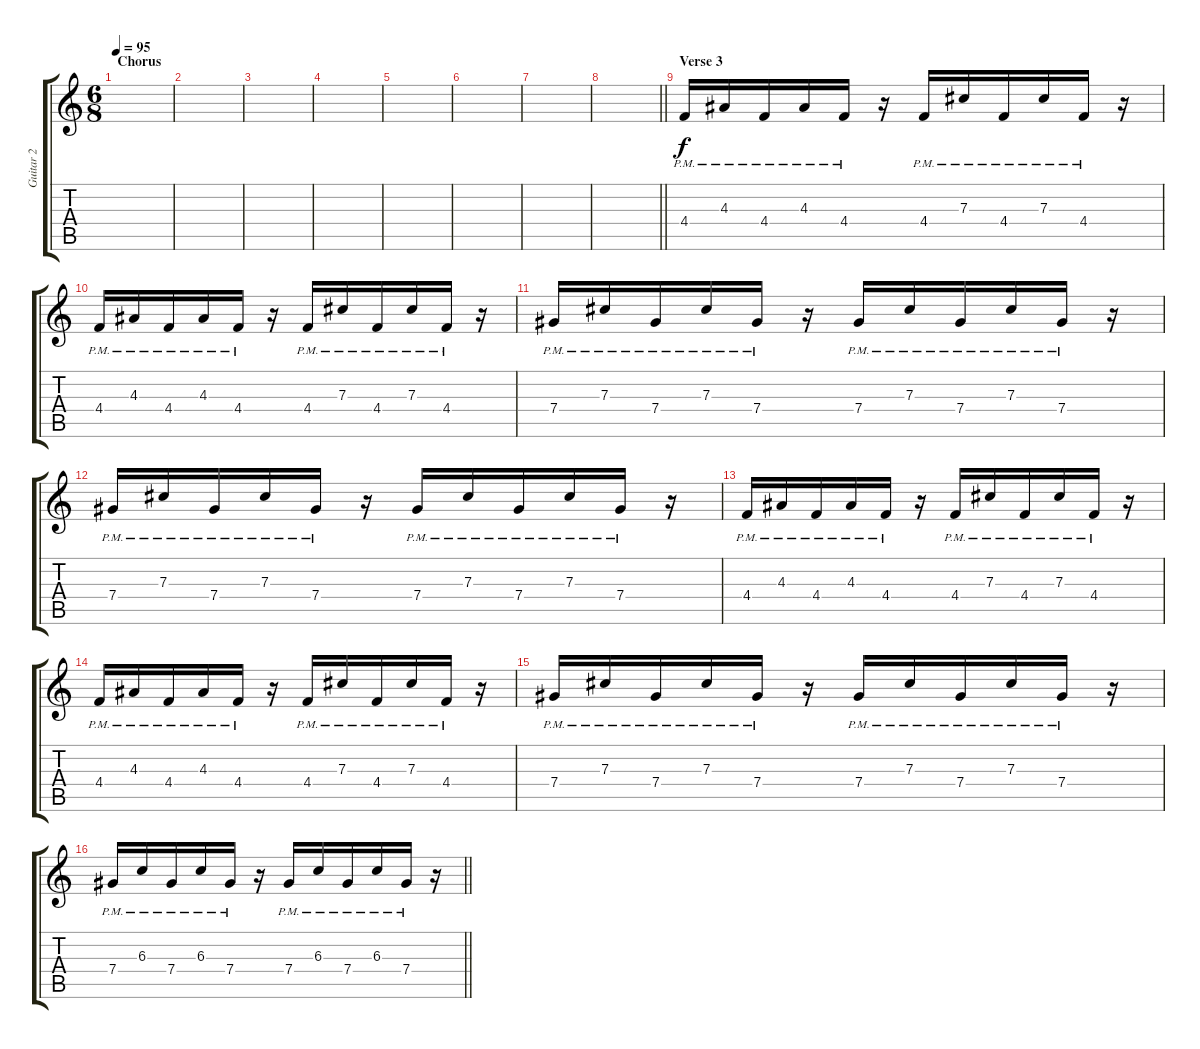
\track ("Guitar 2" "Guitar 2") {instrument overdrivenguitar}
\staff {score tabs}
\tuning (Eb4 Bb3 Gb3 Db3 Ab2 Db2) {hide}
\ts (6 8)
\section ("" "Chorus")
\tempo 95
\clef g2
\ks c
|
|
|
|
|
|
|
\barLineRight lightlight
|
\section ("" "Verse 3")
4.4{pm}.16 4.3{pm}.16 4.4{pm}.16 4.3{pm}.16 4.4{pm}.16 r.16 4.4{pm}.16 7.3{pm}.16 4.4{pm}.16 7.3{pm}.16 4.4{pm}.16 r.16 |
4.4{pm}.16 4.3{pm}.16 4.4{pm}.16 4.3{pm}.16 4.4{pm}.16 r.16 4.4{pm}.16 7.3{pm}.16 4.4{pm}.16 7.3{pm}.16 4.4{pm}.16 r.16 |
7.4{pm}.16 7.3{pm}.16 7.4{pm}.16 7.3{pm}.16 7.4{pm}.16 r.16 7.4{pm}.16 7.3{pm}.16 7.4{pm}.16 7.3{pm}.16 7.4{pm}.16 r.16 |
7.4{pm}.16 7.3{pm}.16 7.4{pm}.16 7.3{pm}.16 7.4{pm}.16 r.16 7.4{pm}.16 7.3{pm}.16 7.4{pm}.16 7.3{pm}.16 7.4{pm}.16 r.16 |
4.4{pm}.16 4.3{pm}.16 4.4{pm}.16 4.3{pm}.16 4.4{pm}.16 r.16 4.4{pm}.16 7.3{pm}.16 4.4{pm}.16 7.3{pm}.16 4.4{pm}.16 r.16 |
4.4{pm}.16 4.3{pm}.16 4.4{pm}.16 4.3{pm}.16 4.4{pm}.16 r.16 4.4{pm}.16 7.3{pm}.16 4.4{pm}.16 7.3{pm}.16 4.4{pm}.16 r.16 |
7.4{pm}.16 7.3{pm}.16 7.4{pm}.16 7.3{pm}.16 7.4{pm}.16 r.16 7.4{pm}.16 7.3{pm}.16 7.4{pm}.16 7.3{pm}.16 7.4{pm}.16 r.16 |
\barLineRight lightlight
7.4{pm}.16 6.3{pm}.16 7.4{pm}.16 6.3{pm}.16 7.4{pm}.16 r.16 7.4{pm}.16 6.3{pm}.16 7.4{pm}.16 6.3{pm}.16 7.4{pm}.16 r.16
